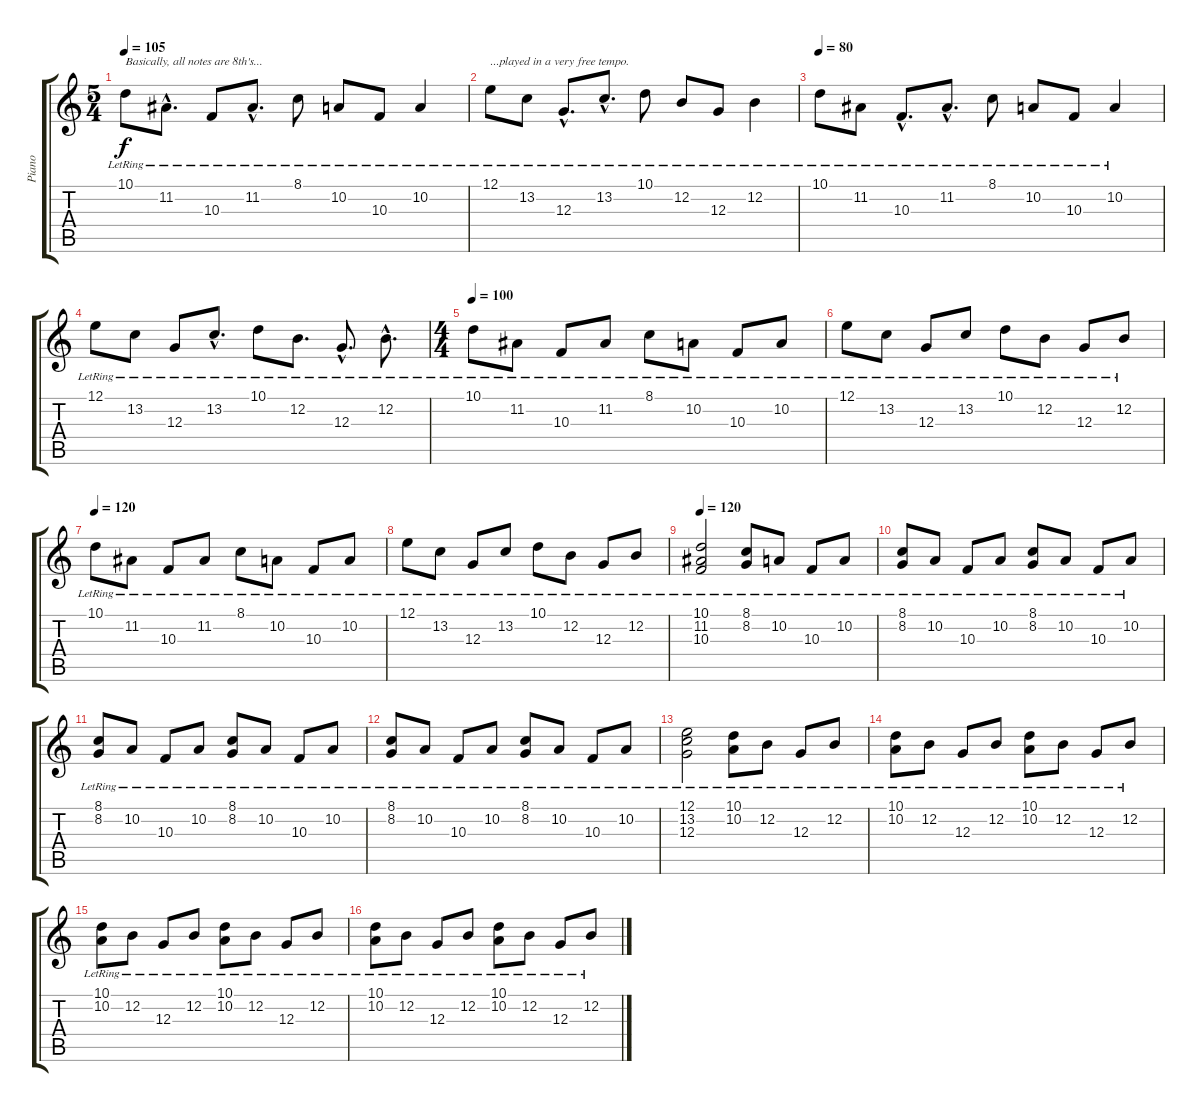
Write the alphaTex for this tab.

\track ("Piano" "Piano") {instrument acousticgrandpiano}
\staff {score tabs}
\tuning (E4 B3 G3 D3 A2 E2) {hide}
\ts (5 4)
\tempo 105
\tempo 60
\tempo 105
\clef g2
\ks c
10.1{lr}.8{txt "Basically, all notes are 8th's..." dy f instrument acousticgrandpiano} 11.2{hac lr}.8{d} 10.3{lr}.8 11.2{hac lr}.8{d} 8.1{lr}.8 10.2{lr}.8 10.3{lr}.8 10.2{lr}.4 |
12.1{lr}.8{txt "...played in a very free tempo."} 13.2{lr}.8 12.3{hac lr}.8{d} 13.2{hac lr}.8{d} 10.1{lr}.8 12.2{lr}.8 12.3{lr}.8 12.2{lr}.4 |
\tempo 80
10.1{lr}.8 11.2{lr}.8 10.3{hac lr}.8{d} 11.2{hac lr}.8{d} 8.1{lr}.8 10.2{lr}.8 10.3{lr}.8 10.2{lr}.4 |
12.1{lr}.8 13.2{lr}.8 12.3{lr}.8 13.2{hac lr}.8{d} 10.1{lr}.8 12.2{lr}.8{d} 12.3{hac lr}.8{d} 12.2{hac lr}.8{d} |
\ts (4 4)
\tempo 100
10.1{lr}.8 11.2{lr}.8 10.3{lr}.8 11.2{lr}.8 8.1{lr}.8 10.2{lr}.8 10.3{lr}.8 10.2{lr}.8 |
12.1{lr}.8 13.2{lr}.8 12.3{lr}.8 13.2{lr}.8 10.1{lr}.8 12.2{lr}.8 12.3{lr}.8 12.2{lr}.8 |
\tempo 120
10.1{lr}.8 11.2{lr}.8 10.3{lr}.8 11.2{lr}.8 8.1{lr}.8 10.2{lr}.8 10.3{lr}.8 10.2{lr}.8 |
12.1{lr}.8 13.2{lr}.8 12.3{lr}.8 13.2{lr}.8 10.1{lr}.8 12.2{lr}.8 12.3{lr}.8 12.2{lr}.8 |
\tempo 120
(10.1{lr} 11.2{lr} 10.3{lr}).2 (8.1{lr} 8.2{lr}).8 10.2{lr}.8 10.3{lr}.8 10.2{lr}.8 |
(8.1{lr} 8.2{lr}).8 10.2{lr}.8 10.3{lr}.8 10.2{lr}.8 (8.1{lr} 8.2{lr}).8 10.2{lr}.8 10.3{lr}.8 10.2{lr}.8 |
(8.1{lr} 8.2{lr}).8 10.2{lr}.8 10.3{lr}.8 10.2{lr}.8 (8.1{lr} 8.2{lr}).8 10.2{lr}.8 10.3{lr}.8 10.2{lr}.8 |
(8.1{lr} 8.2{lr}).8 10.2{lr}.8 10.3{lr}.8 10.2{lr}.8 (8.1{lr} 8.2{lr}).8 10.2{lr}.8 10.3{lr}.8 10.2{lr}.8 |
(12.1{lr} 13.2{lr} 12.3{lr}).2 (10.1{lr} 10.2{lr}).8 12.2{lr}.8 12.3{lr}.8 12.2{lr}.8 |
(10.1{lr} 10.2{lr}).8 12.2{lr}.8 12.3{lr}.8 12.2{lr}.8 (10.1{lr} 10.2{lr}).8 12.2{lr}.8 12.3{lr}.8 12.2{lr}.8 |
(10.1{lr} 10.2{lr}).8 12.2{lr}.8 12.3{lr}.8 12.2{lr}.8 (10.1{lr} 10.2{lr}).8 12.2{lr}.8 12.3{lr}.8 12.2{lr}.8 |
(10.1{lr} 10.2{lr}).8 12.2{lr}.8 12.3{lr}.8 12.2{lr}.8 (10.1{lr} 10.2{lr}).8 12.2{lr}.8 12.3{lr}.8 12.2{lr}.8
